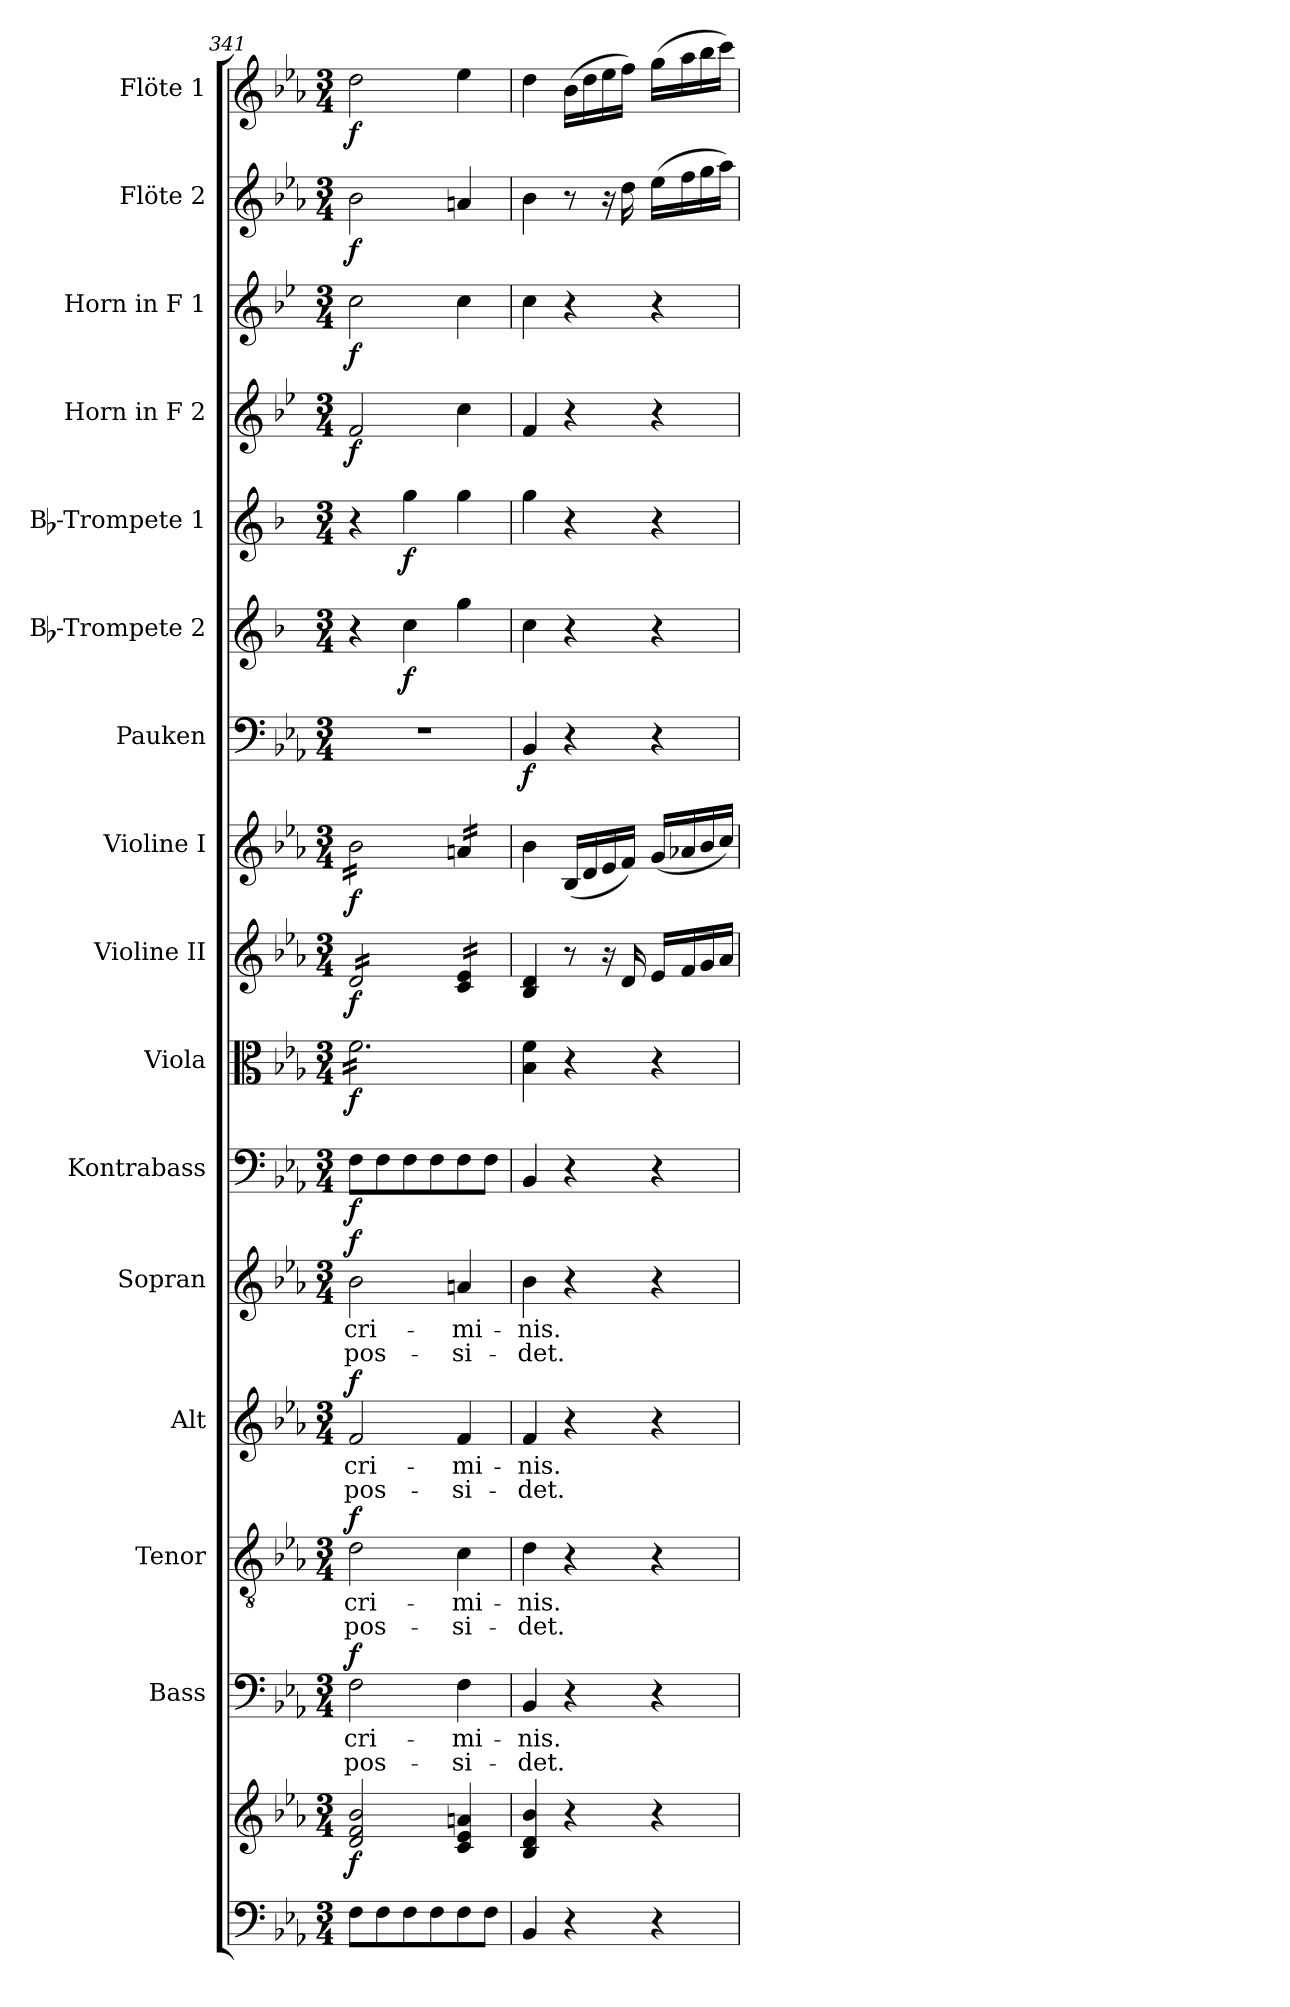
**kern	**kern	**dynam	**kern	**text	**text	**dynam	**kern	**text	**text	**dynam	**kern	**text	**text	**dynam	**kern	**text	**text	**dynam	**kern	**dynam	**kern	**dynam	**kern	**dynam	**kern	**dynam	**kern	**dynam	**kern	**dynam	**kern	**dynam	**kern	**dynam	**kern	**dynam	**kern	**dynam	**kern	**dynam
*part16	*part16	*part16	*part15	*part15	*part15	*part15	*part14	*part14	*part14	*part14	*part13	*part13	*part13	*part13	*part12	*part12	*part12	*part12	*part11	*part11	*part10	*part10	*part9	*part9	*part8	*part8	*part7	*part7	*part6	*part6	*part5	*part5	*part4	*part4	*part3	*part3	*part2	*part2	*part1	*part1
*staff17	*staff16	*staff16/17	*staff15	*staff15	*staff15	*staff15	*staff14	*staff14	*staff14	*staff14	*staff13	*staff13	*staff13	*staff13	*staff12	*staff12	*staff12	*staff12	*staff11	*staff11	*staff10	*staff10	*staff9	*staff9	*staff8	*staff8	*staff7	*staff7	*staff6	*staff6	*staff5	*staff5	*staff4	*staff4	*staff3	*staff3	*staff2	*staff2	*staff1	*staff1
*	*	*	*I"Bass	*	*	*	*I"Tenor	*	*	*	*I"Alt	*	*	*	*I"Sopran	*	*	*	*I"Kontrabass	*	*I"Viola	*	*I"Violine II	*	*I"Violine I	*	*I"Pauken	*	*I"Bb-Trompete 2	*	*I"Bb-Trompete 1	*	*I"Horn in F 2	*	*I"Horn in F 1	*	*I"Flöte 2	*	*I"Flöte 1	*
*	*	*	*I'B.	*	*	*	*I'T.	*	*	*	*I'A.	*	*	*	*I'S.	*	*	*	*I'Kb.	*	*I'Vla.	*	*I'Vl. II	*	*I'Vl. I	*	*I'Pk.	*	*I'Bb Trp. 2	*	*I'Bb Trp. 1	*	*	*	*	*	*I'Fl. 2	*	*I'Fl. 1	*
*clefF4	*clefG2	*	*clefF4	*	*	*	*clefGv2	*	*	*	*clefG2	*	*	*	*clefG2	*	*	*	*clefF4	*	*clefC3	*	*clefG2	*	*clefG2	*	*clefF4	*	*clefG2	*	*clefG2	*	*clefG2	*	*clefG2	*	*clefG2	*	*clefG2	*
*	*	*	*	*	*	*	*	*	*	*	*	*	*	*	*	*	*	*	*ITrd7c12	*	*	*	*	*	*	*	*	*	*ITrd1c2	*	*ITrd1c2	*	*ITrd4c7	*	*ITrd4c7	*	*	*	*	*
*k[b-e-a-]	*k[b-e-a-]	*	*k[b-e-a-]	*	*	*	*k[b-e-a-]	*	*	*	*k[b-e-a-]	*	*	*	*k[b-e-a-]	*	*	*	*k[b-e-a-]	*	*k[b-e-a-]	*	*k[b-e-a-]	*	*k[b-e-a-]	*	*k[b-e-a-]	*	*k[b-e-a-]	*	*k[b-e-a-]	*	*k[b-e-a-]	*	*k[b-e-a-]	*	*k[b-e-a-]	*	*k[b-e-a-]	*
*E-:	*E-:	*	*E-:	*	*	*	*E-:	*	*	*	*E-:	*	*	*	*E-:	*	*	*	*E-:	*	*E-:	*	*E-:	*	*E-:	*	*E-:	*	*E-:	*	*E-:	*	*E-:	*	*E-:	*	*E-:	*	*E-:	*
*M3/4	*M3/4	*	*M3/4	*	*	*	*M3/4	*	*	*	*M3/4	*	*	*	*M3/4	*	*	*	*M3/4	*	*M3/4	*	*M3/4	*	*M3/4	*	*M3/4	*	*M3/4	*	*M3/4	*	*M3/4	*	*M3/4	*	*M3/4	*	*M3/4	*
=341	=341	=341	=341	=341	=341	=341	=341	=341	=341	=341	=341	=341	=341	=341	=341	=341	=341	=341	=341	=341	=341	=341	=341	=341	=341	=341	=341	=341	=341	=341	=341	=341	=341	=341	=341	=341	=341	=341	=341	=341
!	!	!LO:DY:b	!	!LO:LY:b	!LO:LY:b	!LO:DY:a	!	!LO:LY:b	!LO:LY:b	!LO:DY:a	!	!LO:LY:b	!LO:LY:b	!LO:DY:a	!	!LO:LY:b	!LO:LY:b	!LO:DY:a	!	!LO:DY:b	!	!LO:DY:b	!	!LO:DY:b	!	!LO:DY:b	!	!	!	!	!	!	!	!LO:DY:b	!	!LO:DY:b	!	!LO:DY:b	!	!LO:DY:b
*	*	*	*	*	*	*	*	*	*	*	*	*	*	*	*	*	*	*	*	*	*tremolo	*	*	*	*	*	*	*	*	*	*	*	*	*	*	*	*	*	*	*
*	*	*	*	*	*	*	*	*	*	*	*	*	*	*	*	*	*	*	*	*	*	*	*tremolo	*	*	*	*	*	*	*	*	*	*	*	*	*	*	*	*	*
*	*	*	*	*	*	*	*	*	*	*	*	*	*	*	*	*	*	*	*	*	*	*	*	*	*tremolo	*	*	*	*	*	*	*	*	*	*	*	*	*	*	*
8F\L	2d/ 2f/ 2b-/	f	2F\	cri-	pos-	f	2d\	cri-	pos-	f	2f/	cri-	pos-	f	2b-\	cri-	pos-	f	8FF\L	f	16f\LL	f	16d/LL	f	16b-\LL	f	2.r	.	4r	.	4r	.	2B-/	f	2f\	f	2b-\	f	2dd\	f
.	.	.	.	.	.	.	.	.	.	.	.	.	.	.	.	.	.	.	.	.	16f\	.	16d/	.	16b-\	.	.	.	.	.	.	.	.	.	.	.	.	.	.	.
8F\	.	.	.	.	.	.	.	.	.	.	.	.	.	.	.	.	.	.	8FF\	.	16f\	.	16d/	.	16b-\	.	.	.	.	.	.	.	.	.	.	.	.	.	.	.
.	.	.	.	.	.	.	.	.	.	.	.	.	.	.	.	.	.	.	.	.	16f\	.	16d/	.	16b-\	.	.	.	.	.	.	.	.	.	.	.	.	.	.	.
!	!	!	!	!	!	!	!	!	!	!	!	!	!	!	!	!	!	!	!	!	!	!	!	!	!	!	!	!	!	!LO:DY:b	!	!LO:DY:b	!	!	!	!	!	!	!	!
8F\	.	.	.	.	.	.	.	.	.	.	.	.	.	.	.	.	.	.	8FF\	.	16f\	.	16d/	.	16b-\	.	.	.	4b-\	f	4ff\	f	.	.	.	.	.	.	.	.
.	.	.	.	.	.	.	.	.	.	.	.	.	.	.	.	.	.	.	.	.	16f\	.	16d/	.	16b-\	.	.	.	.	.	.	.	.	.	.	.	.	.	.	.
8F\	.	.	.	.	.	.	.	.	.	.	.	.	.	.	.	.	.	.	8FF\	.	16f\	.	16d/	.	16b-\	.	.	.	.	.	.	.	.	.	.	.	.	.	.	.
.	.	.	.	.	.	.	.	.	.	.	.	.	.	.	.	.	.	.	.	.	16f\	.	16d/JJ	.	16b-\JJ	.	.	.	.	.	.	.	.	.	.	.	.	.	.	.
!	!	!	!	!LO:LY:b	!LO:LY:b	!	!	!LO:LY:b	!LO:LY:b	!	!	!LO:LY:b	!LO:LY:b	!	!	!LO:LY:b	!LO:LY:b	!	!	!	!	!	!	!	!	!	!	!	!	!	!	!	!	!	!	!	!	!	!	!
8F\	4c/ 4e-/ 4an/	.	4F\	-mi-	-si-	.	4c\	-mi-	-si-	.	4f/	-mi-	-si-	.	4an/	-mi-	-si-	.	8FF\	.	16f\	.	16c/ 16e-/LL	.	16an/LL	.	.	.	4ff\	.	4ff\	.	4f\	.	4f\	.	4an/	.	4ee-\	.
.	.	.	.	.	.	.	.	.	.	.	.	.	.	.	.	.	.	.	.	.	16f\	.	16c/ 16e-/	.	16an/	.	.	.	.	.	.	.	.	.	.	.	.	.	.	.
8F\J	.	.	.	.	.	.	.	.	.	.	.	.	.	.	.	.	.	.	8FF\J	.	16f\	.	16c/ 16e-/	.	16an/	.	.	.	.	.	.	.	.	.	.	.	.	.	.	.
.	.	.	.	.	.	.	.	.	.	.	.	.	.	.	.	.	.	.	.	.	16f\JJ	.	16c/ 16e-/JJ	.	16an/JJ	.	.	.	.	.	.	.	.	.	.	.	.	.	.	.
*	*	*	*	*	*	*	*	*	*	*	*	*	*	*	*	*	*	*	*	*	*	*	*	*	*Xtremolo	*	*	*	*	*	*	*	*	*	*	*	*	*	*	*
*	*	*	*	*	*	*	*	*	*	*	*	*	*	*	*	*	*	*	*	*	*	*	*Xtremolo	*	*	*	*	*	*	*	*	*	*	*	*	*	*	*	*	*
*	*	*	*	*	*	*	*	*	*	*	*	*	*	*	*	*	*	*	*	*	*Xtremolo	*	*	*	*	*	*	*	*	*	*	*	*	*	*	*	*	*	*	*
=342	=342	=342	=342	=342	=342	=342	=342	=342	=342	=342	=342	=342	=342	=342	=342	=342	=342	=342	=342	=342	=342	=342	=342	=342	=342	=342	=342	=342	=342	=342	=342	=342	=342	=342	=342	=342	=342	=342	=342	=342
!	!	!	!	!LO:LY:b	!LO:LY:b	!	!	!LO:LY:b	!LO:LY:b	!	!	!LO:LY:b	!LO:LY:b	!	!	!LO:LY:b	!LO:LY:b	!	!	!	!	!	!	!	!	!	!	!LO:DY:b	!	!	!	!	!	!	!	!	!	!	!	!
4BB-/	4B-/ 4d/ 4b-/	.	4BB-/	-nis.	-det.	.	4d\	-nis.	-det.	.	4f/	-nis.	-det.	.	4b-\	-nis.	-det.	.	4BBB-/	.	4B-\ 4f\	.	4B-/ 4d/	.	4b-\	.	4BB-/	f	4b-\	.	4ff\	.	4B-/	.	4f\	.	4b-\	.	4dd\	.
4r	4r	.	4r	.	.	.	4r	.	.	.	4r	.	.	.	4r	.	.	.	4r	.	4r	.	8r	.	(<16B-/LL	.	4r	.	4r	.	4r	.	4r	.	4r	.	8r	.	(>16b-\LL	.
.	.	.	.	.	.	.	.	.	.	.	.	.	.	.	.	.	.	.	.	.	.	.	.	.	16d/	.	.	.	.	.	.	.	.	.	.	.	.	.	16dd\	.
.	.	.	.	.	.	.	.	.	.	.	.	.	.	.	.	.	.	.	.	.	.	.	16r	.	16e-/	.	.	.	.	.	.	.	.	.	.	.	16r	.	16ee-\	.
.	.	.	.	.	.	.	.	.	.	.	.	.	.	.	.	.	.	.	.	.	.	.	16d/	.	16f/JJ)	.	.	.	.	.	.	.	.	.	.	.	16dd\	.	16ff\JJ)	.
4r	4r	.	4r	.	.	.	4r	.	.	.	4r	.	.	.	4r	.	.	.	4r	.	4r	.	16e-/LL	.	(<16g/LL	.	4r	.	4r	.	4r	.	4r	.	4r	.	(>16ee-\LL	.	(>16gg\LL	.
.	.	.	.	.	.	.	.	.	.	.	.	.	.	.	.	.	.	.	.	.	.	.	16f/	.	16a-X/	.	.	.	.	.	.	.	.	.	.	.	16ff\	.	16aa-\	.
.	.	.	.	.	.	.	.	.	.	.	.	.	.	.	.	.	.	.	.	.	.	.	16g/	.	16b-/	.	.	.	.	.	.	.	.	.	.	.	16gg\	.	16bb-\	.
.	.	.	.	.	.	.	.	.	.	.	.	.	.	.	.	.	.	.	.	.	.	.	16a-/JJ	.	16cc/JJ)	.	.	.	.	.	.	.	.	.	.	.	16aa-\JJ)	.	16ccc\JJ)	.
=	=	=	=	=	=	=	=	=	=	=	=	=	=	=	=	=	=	=	=	=	=	=	=	=	=	=	=	=	=	=	=	=	=	=	=	=	=	=	=	=
*-	*-	*-	*-	*-	*-	*-	*-	*-	*-	*-	*-	*-	*-	*-	*-	*-	*-	*-	*-	*-	*-	*-	*-	*-	*-	*-	*-	*-	*-	*-	*-	*-	*-	*-	*-	*-	*-	*-	*-	*-
